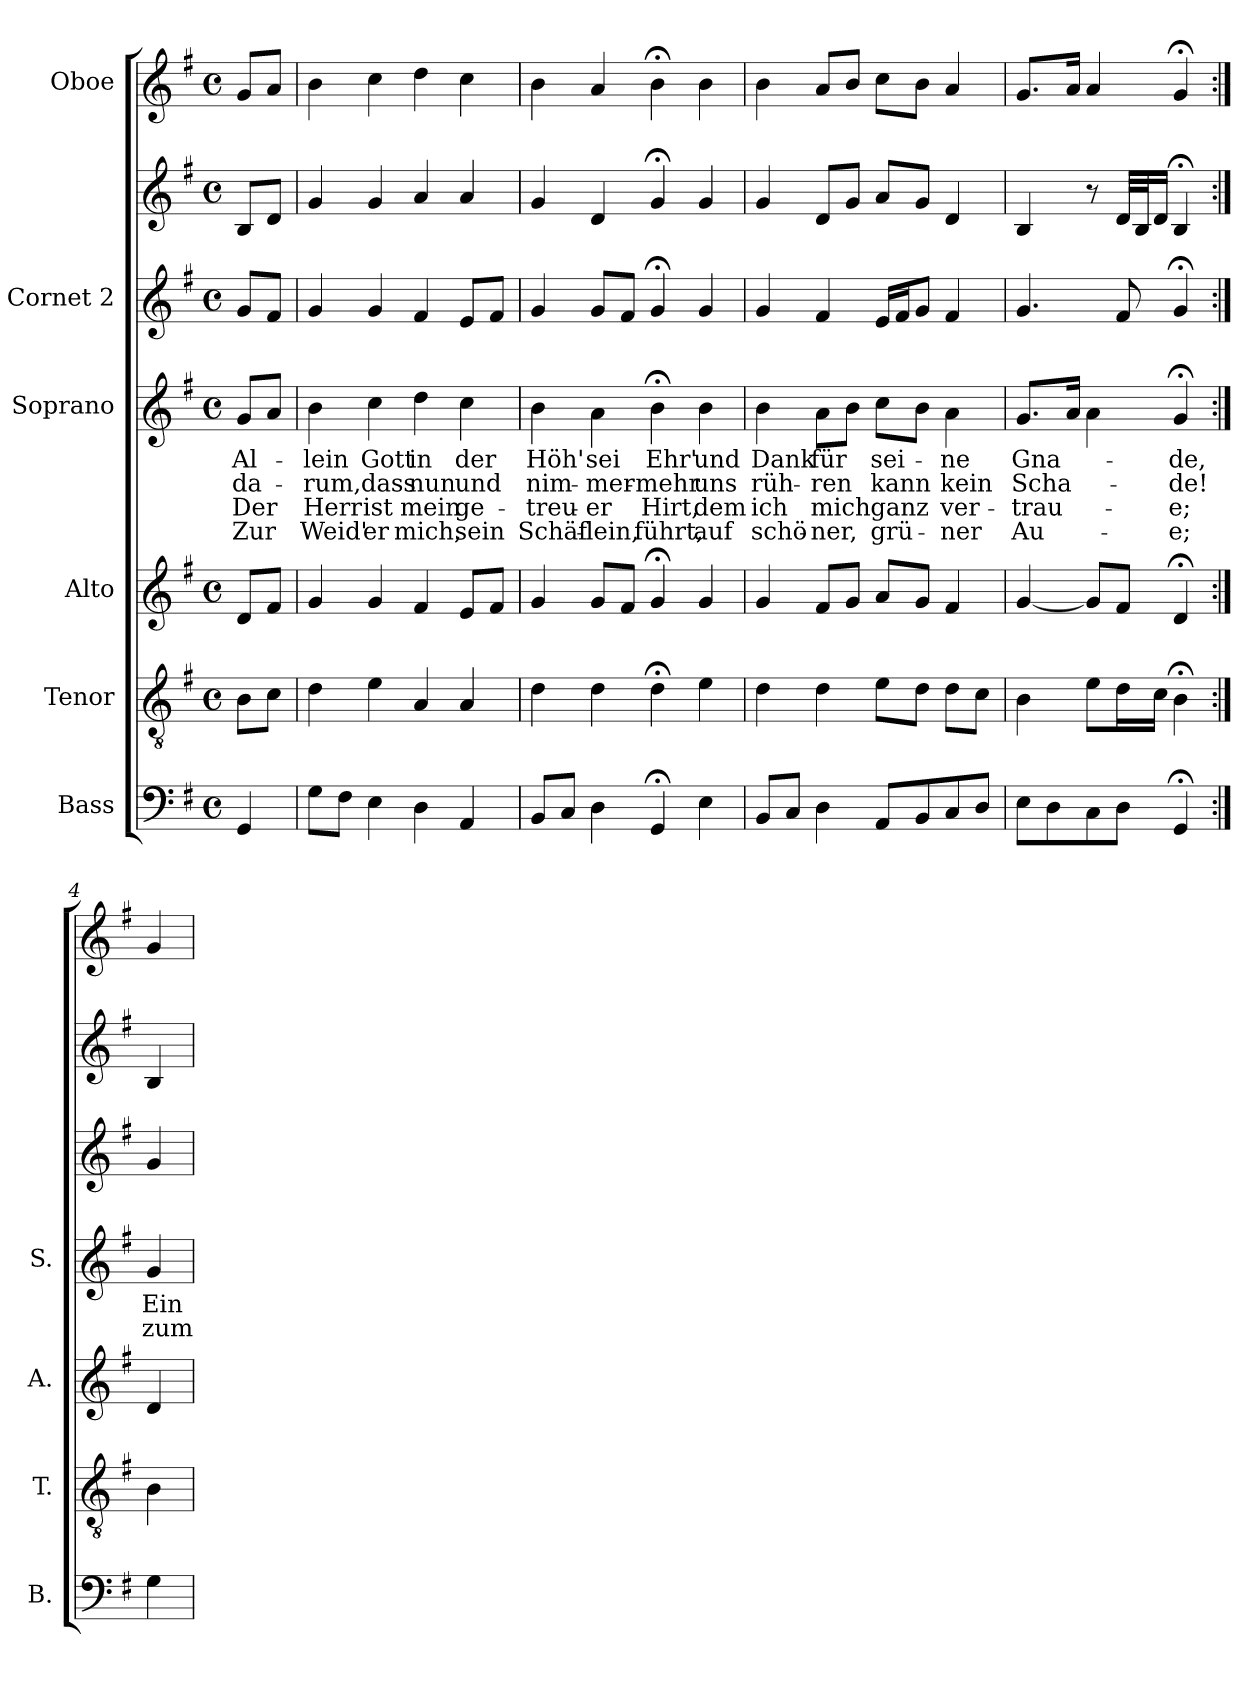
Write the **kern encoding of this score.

**kern	**kern	**kern	**kern	**text	**text	**text	**text	**kern	**kern	**kern
*part6	*part5	*part4	*part3	*part3	*part3	*part3	*part3	*part2	*part2	*part1
*staff7	*staff6	*staff5	*staff4	*staff4	*staff4	*staff4	*staff4	*staff3	*staff2	*staff1
*I"Bass	*I"Tenor	*I"Alto	*I"Soprano	*	*	*	*	*I"Cornet 2	*	*I"Oboe
*I'B.	*I'T.	*I'A.	*I'S.	*	*	*	*	*	*	*
*clefF4	*clefGv2	*clefG2	*clefG2	*	*	*	*	*clefG2	*clefG2	*clefG2
*k[f#]	*k[f#]	*k[f#]	*k[f#]	*	*	*	*	*k[f#]	*k[f#]	*k[f#]
*G:	*G:	*G:	*G:	*	*	*	*	*G:	*G:	*G:
*M4/4	*M4/4	*M4/4	*M4/4	*	*	*	*	*M4/4	*M4/4	*M4/4
*met(c)	*met(c)	*met(c)	*met(c)	*	*	*	*	*met(c)	*met(c)	*met(c)
=	=	=	=	=	=	=	=	=	=	=
4GG/	8B\L	8d/L	8g/L	Al-	da-	Der	Zur	8g/L	8B/L	8g/L
.	8c\J	8f#/J	8a/J	.	.	.	.	8f#/J	8d/J	8a/J
=1	=1	=1	=1	=1	=1	=1	=1	=1	=1	=1
8G\L	4d\	4g/	4b\	-lein	-rum,	Herr	Weid'	4g/	4g/	4b\
8F#\J	.	.	.	.	.	.	.	.	.	.
4E\	4e\	4g/	4cc\	Gott	dass	ist	er	4g/	4g/	4cc\
4D\	4A/	4f#/	4dd\	in	nun	mein	mich,	4f#/	4a/	4dd\
4AA/	4A/	8e/L	4cc\	der	und	ge-	sein	8e/L	4a/	4cc\
.	.	8f#/J	.	.	.	.	.	8f#/J	.	.
=2	=2	=2	=2	=2	=2	=2	=2	=2	=2	=2
8BB/L	4d\	4g/	4b\	Höh'	nim-	-treu-	Schäf-	4g/	4g/	4b\
8C/J	.	.	.	.	.	.	.	.	.	.
4D\	4d\	8g/L	4a\	sei	-mer-	-er	-lein,	8g/L	4d/	4a/
.	.	8f#/J	.	.	.	.	.	8f#/J	.	.
4GG;</	4d;<\	4g;</	4b;<\	Ehr'	-mehr	Hirt,	führt,	4g;</	4g;</	4b;<\
4E\	4e\	4g/	4b\	und	uns	dem	auf	4g/	4g/	4b\
=3	=3	=3	=3	=3	=3	=3	=3	=3	=3	=3
8BB/L	4d\	4g/	4b\	Dank	rüh-	ich	schö-	4g/	4g/	4b\
8C/J	.	.	.	.	.	.	.	.	.	.
4D\	4d\	8f#/L	8a\L	für	-ren	mich	-ner,	4f#/	8d/L	8a/L
.	.	8g/J	8b\J	.	.	.	.	.	8g/J	8b/J
8AA/L	8e\L	8a/L	8cc\L	sei-	kann	ganz	grü-	16e/LL	8a/L	8cc\L
.	.	.	.	.	.	.	.	16f#/J	.	.
8BB/	8d\J	8g/J	8b\J	.	.	.	.	8g/J	8g/J	8b\J
8C/	8d\L	4f#/	4a\	-ne	kein	ver-	-ner	4f#/	4d/	4a/
8D/J	8c\J	.	.	.	.	.	.	.	.	.
=4	=4	=4	=4	=4	=4	=4	=4	=4	=4	=4
8E\L	4B\	[4g/	8.g/L	Gna-	Scha-	-trau-	Au-	4.g/	4B/	8.g/L
8D\	.	.	.	.	.	.	.	.	.	.
.	.	.	16a/Jk	.	.	.	.	.	.	16a/Jk
8C\	8e\L	8g/L]	4a\	.	.	.	.	.	8r	4a/
8D\J	16d\L	8f#/J	.	.	.	.	.	8f#/	32d/LLL	.
.	.	.	.	.	.	.	.	.	32B/J	.
.	16c\JJ	.	.	.	.	.	.	.	16d/JJ	.
4GG;</	4B;<\	4d;</	4g;</	-de,	-de!	-e;	-e;	4g;</	4B;</	4g;</
!!LO:PB:g=z
=4a:|!	=4a:|!	=4a:|!	=4a:|!	=4a:|!	=4a:|!	=4a:|!	=4a:|!	=4a:|!	=4a:|!	=4a:|!
4G\	4B\	4d/	4g/	Ein	zum	.	.	4g/	4B/	4g/
=	=	=	=	=	=	=	=	=	=	=
*-	*-	*-	*-	*-	*-	*-	*-	*-	*-	*-
